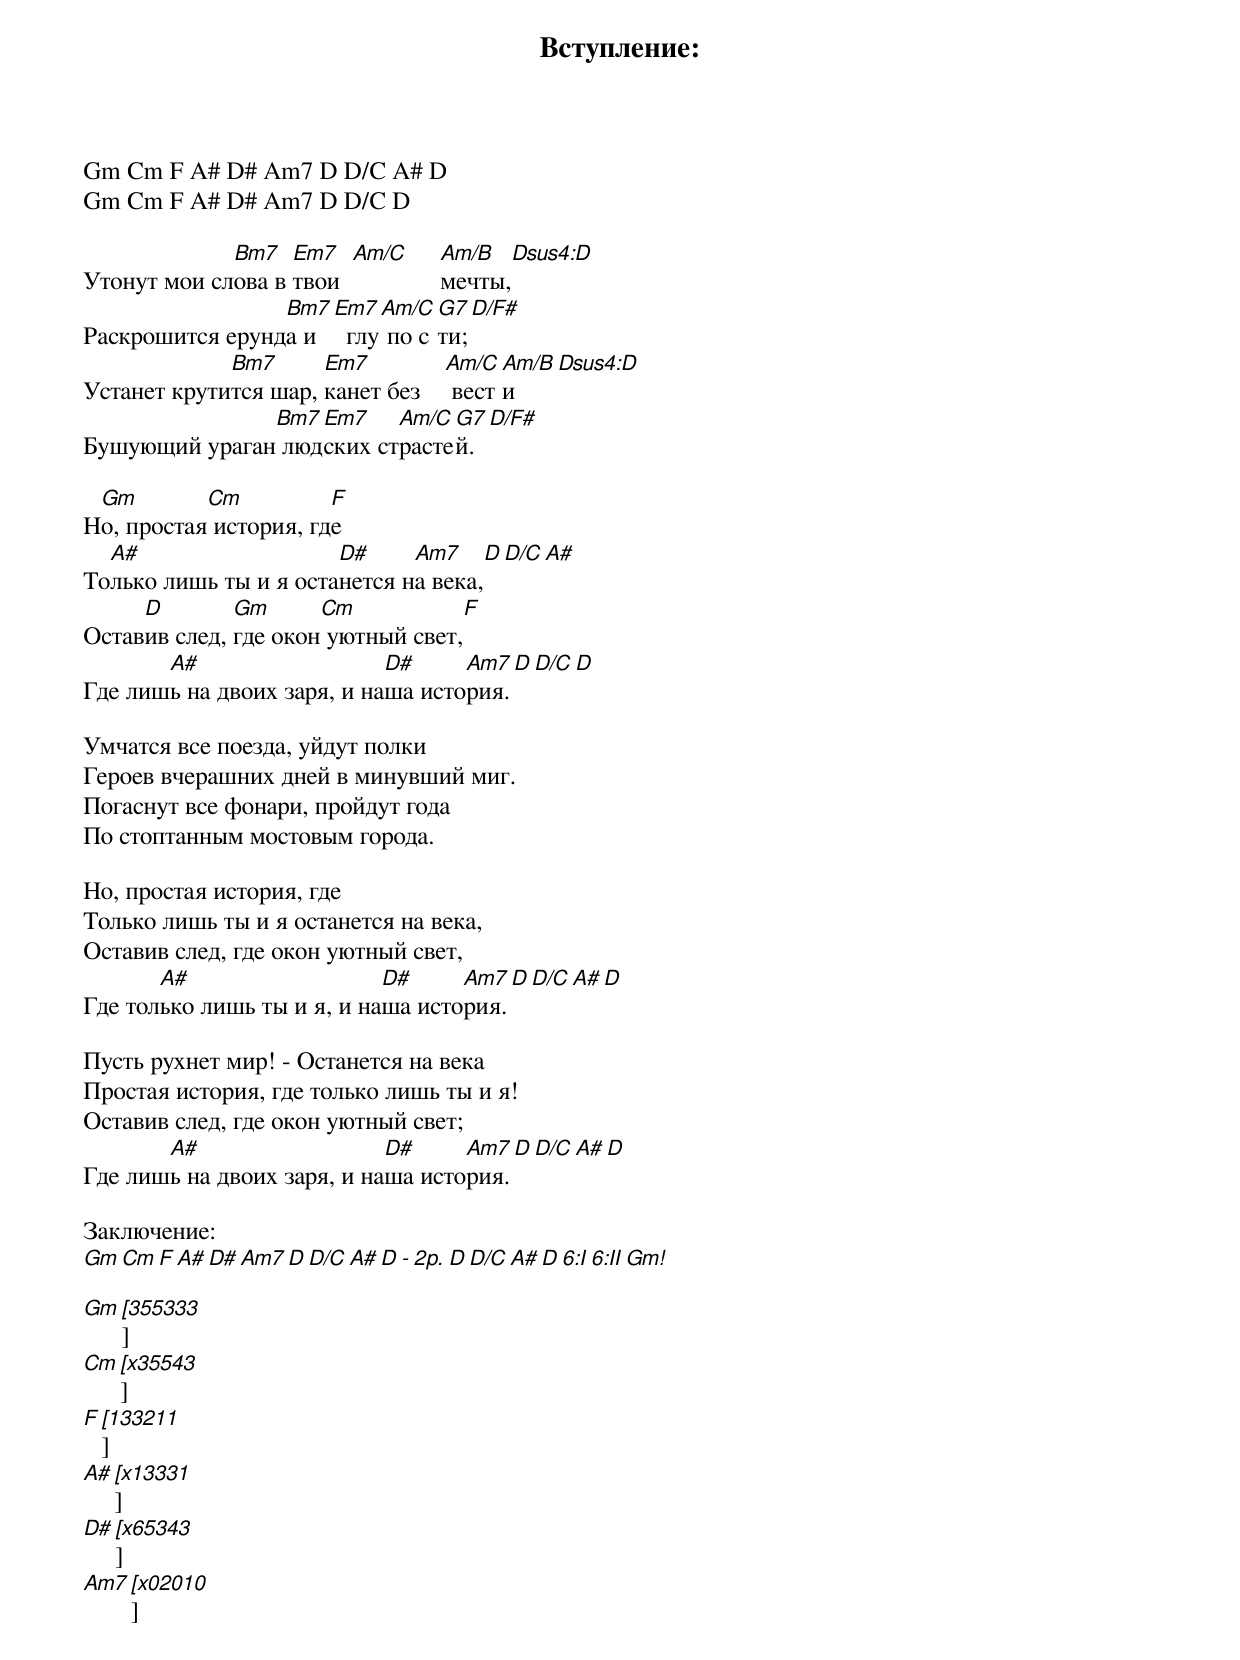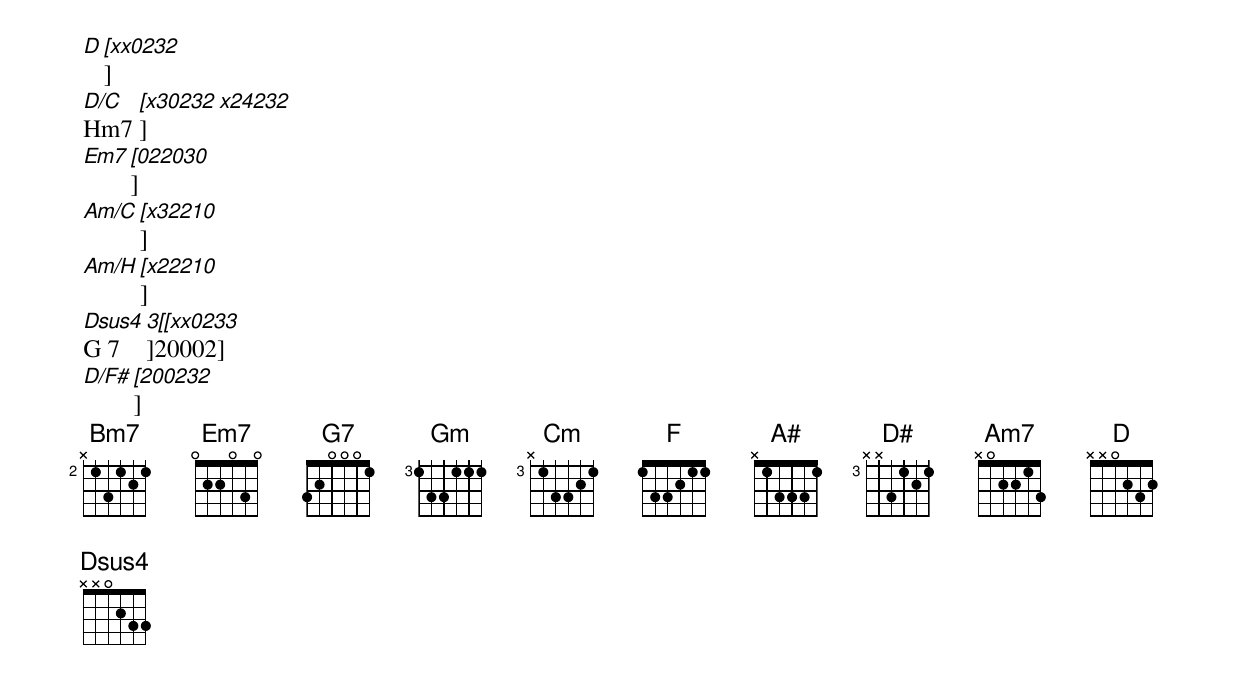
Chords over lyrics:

Вступление:
Gm Cm F A# D# Am7 D D/C A# D
Gm Cm F A# D# Am7 D D/C D

             Bm7   Em7   Am/C Am/B  Dsus4:D
Утонут мои слова в твои       мечты,
                 Bm7  Em7  Am/C G7 D/F#
Раскрошится ерунда и    глу по сти;
             Bm7      Em7          Am/C Am/B Dsus4:D
Устанет крутится шар, канет без     вести
               Bm7 Em7    Am/C G7 D/F#
Бушующий ураган людских страстей.

 Gm        Cm          F
Но, простая история, где
  A#                   D#     Am7            D D/C A#
Только лишь ты и я останется на века,
     D        Gm      Cm                   F
Оставив след, где окон уютный свет,
       A#                   D#     Am7           D D/C D
Где лишь на двоих заря, и наша история.

Умчатся все поезда, уйдут полки
Героев вчерашних дней в минувший миг.
Погаснут все фонари, пройдут года
По стоптанным мостовым города.

Но, простая история, где
Только лишь ты и я останется на века,
Оставив след, где окон уютный свет,
       A#                   D#     Am7           D D/C A# D
Где только лишь ты и я, и наша история.

Пусть рухнет мир! - Останется на века
Простая история, где только лишь ты и я!
Оставив след, где окон уютный свет;
       A#                   D#     Am7           D D/C A# D
Где лишь на двоих заря, и наша история.

Заключение:
Gm Cm F A# D# Am7 D D/C A# D - 2р. D D/C A# D 6:I 6:II Gm!

Gm [355333]
Cm [x35543]
F [133211]
A# [x13331]
D# [x65343]
Am7 [x02010]
D [xx0232]
D/C [x30232]
Hm7 [x24232]
Em7 [022030]
Am/C [x32210]
Am/H [x22210]
Dsus4 [xx0233]
G 7 [320002]
D/F# [200232]
